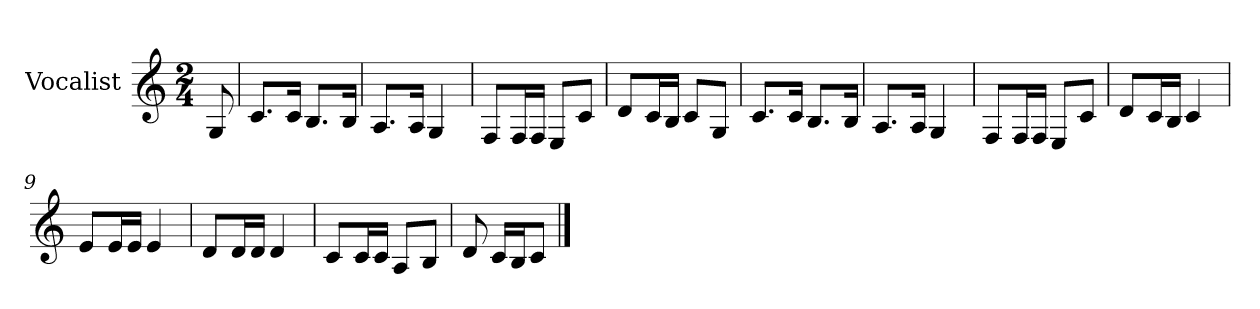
**kern
*part1
*staff1
*I"Vocalist
*k[]
*C:
*M2/4
=
8G
=1
8.cL
16cJk
8.BL
16BJk
=2
8.AL
16AJk
4G
=3
8FL
16FL
16FJJ
8EL
8cJ
=4
8dL
16cL
16BJJ
8cL
8GJ
=5
8.cL
16cJk
8.BL
16BJk
=6
8.AL
16AJk
4G
=7
8FL
16FL
16FJJ
8EL
8cJ
=8
8dL
16cL
16BJJ
4c
=9
8eL
16eL
16eJJ
4e
=10
8dL
16dL
16dJJ
4d
=11
8cL
16cL
16cJJ
8AL
8BJ
=12
8d
16cLL
16BJ
8cJ
==
*-
